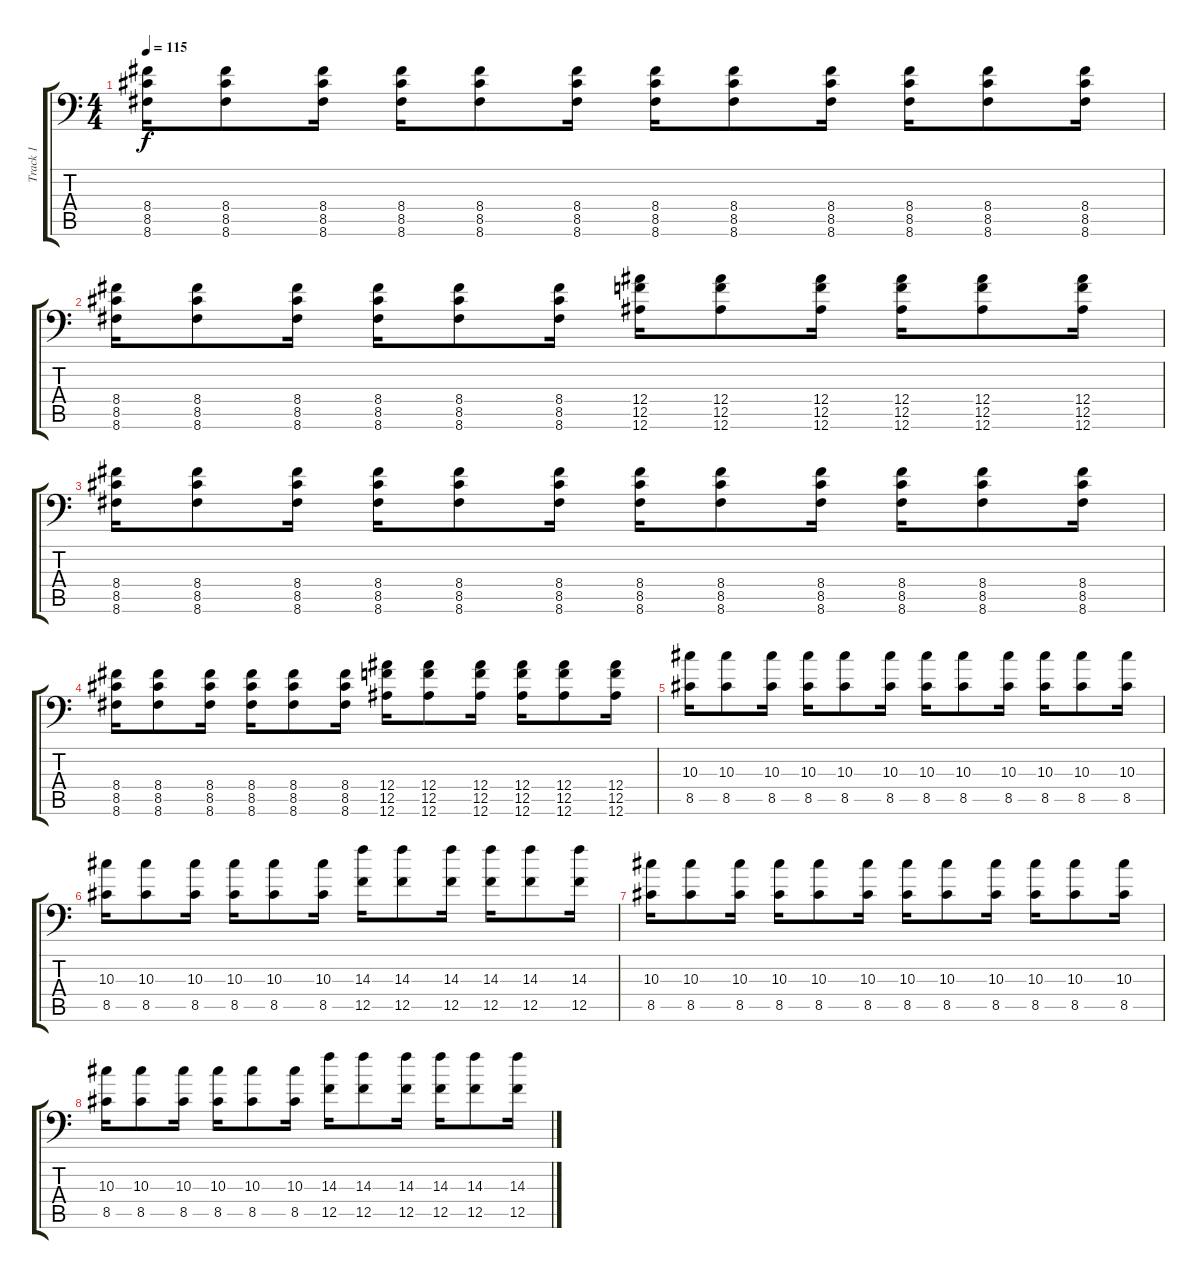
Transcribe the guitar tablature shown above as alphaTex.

\track ("Track 1" "Track 1") {instrument distortionguitar}
\staff {score tabs}
\tuning (C4 G3 Eb3 Bb2 F2 Bb1) {hide}
\ts (4 4)
\tempo 115
\clef f4
\ks c
(8.4 8.5 8.6).16{dy f} (8.4 8.5 8.6).8 (8.4 8.5 8.6).16 (8.4 8.5 8.6).16 (8.4 8.5 8.6).8 (8.4 8.5 8.6).16 (8.4 8.5 8.6).16 (8.4 8.5 8.6).8 (8.4 8.5 8.6).16 (8.4 8.5 8.6).16 (8.4 8.5 8.6).8 (8.4 8.5 8.6).16 |
(8.4 8.5 8.6).16 (8.4 8.5 8.6).8 (8.4 8.5 8.6).16 (8.4 8.5 8.6).16 (8.4 8.5 8.6).8 (8.4 8.5 8.6).16 (12.4 12.5 12.6).16 (12.4 12.5 12.6).8 (12.4 12.5 12.6).16 (12.4 12.5 12.6).16 (12.4 12.5 12.6).8 (12.4 12.5 12.6).16 |
(8.4 8.5 8.6).16 (8.4 8.5 8.6).8 (8.4 8.5 8.6).16 (8.4 8.5 8.6).16 (8.4 8.5 8.6).8 (8.4 8.5 8.6).16 (8.4 8.5 8.6).16 (8.4 8.5 8.6).8 (8.4 8.5 8.6).16 (8.4 8.5 8.6).16 (8.4 8.5 8.6).8 (8.4 8.5 8.6).16 |
(8.4 8.5 8.6).16 (8.4 8.5 8.6).8 (8.4 8.5 8.6).16 (8.4 8.5 8.6).16 (8.4 8.5 8.6).8 (8.4 8.5 8.6).16 (12.4 12.5 12.6).16 (12.4 12.5 12.6).8 (12.4 12.5 12.6).16 (12.4 12.5 12.6).16 (12.4 12.5 12.6).8 (12.4 12.5 12.6).16 |
(10.3 8.5).16 (10.3 8.5).8 (10.3 8.5).16 (10.3 8.5).16 (10.3 8.5).8 (10.3 8.5).16 (10.3 8.5).16 (10.3 8.5).8 (10.3 8.5).16 (10.3 8.5).16 (10.3 8.5).8 (10.3 8.5).16 |
(10.3 8.5).16 (10.3 8.5).8 (10.3 8.5).16 (10.3 8.5).16 (10.3 8.5).8 (10.3 8.5).16 (14.3 12.5).16 (14.3 12.5).8 (14.3 12.5).16 (14.3 12.5).16 (14.3 12.5).8 (14.3 12.5).16 |
(10.3 8.5).16 (10.3 8.5).8 (10.3 8.5).16 (10.3 8.5).16 (10.3 8.5).8 (10.3 8.5).16 (10.3 8.5).16 (10.3 8.5).8 (10.3 8.5).16 (10.3 8.5).16 (10.3 8.5).8 (10.3 8.5).16 |
(10.3 8.5).16 (10.3 8.5).8 (10.3 8.5).16 (10.3 8.5).16 (10.3 8.5).8 (10.3 8.5).16 (14.3 12.5).16 (14.3 12.5).8 (14.3 12.5).16 (14.3 12.5).16 (14.3 12.5).8 (14.3 12.5).16
